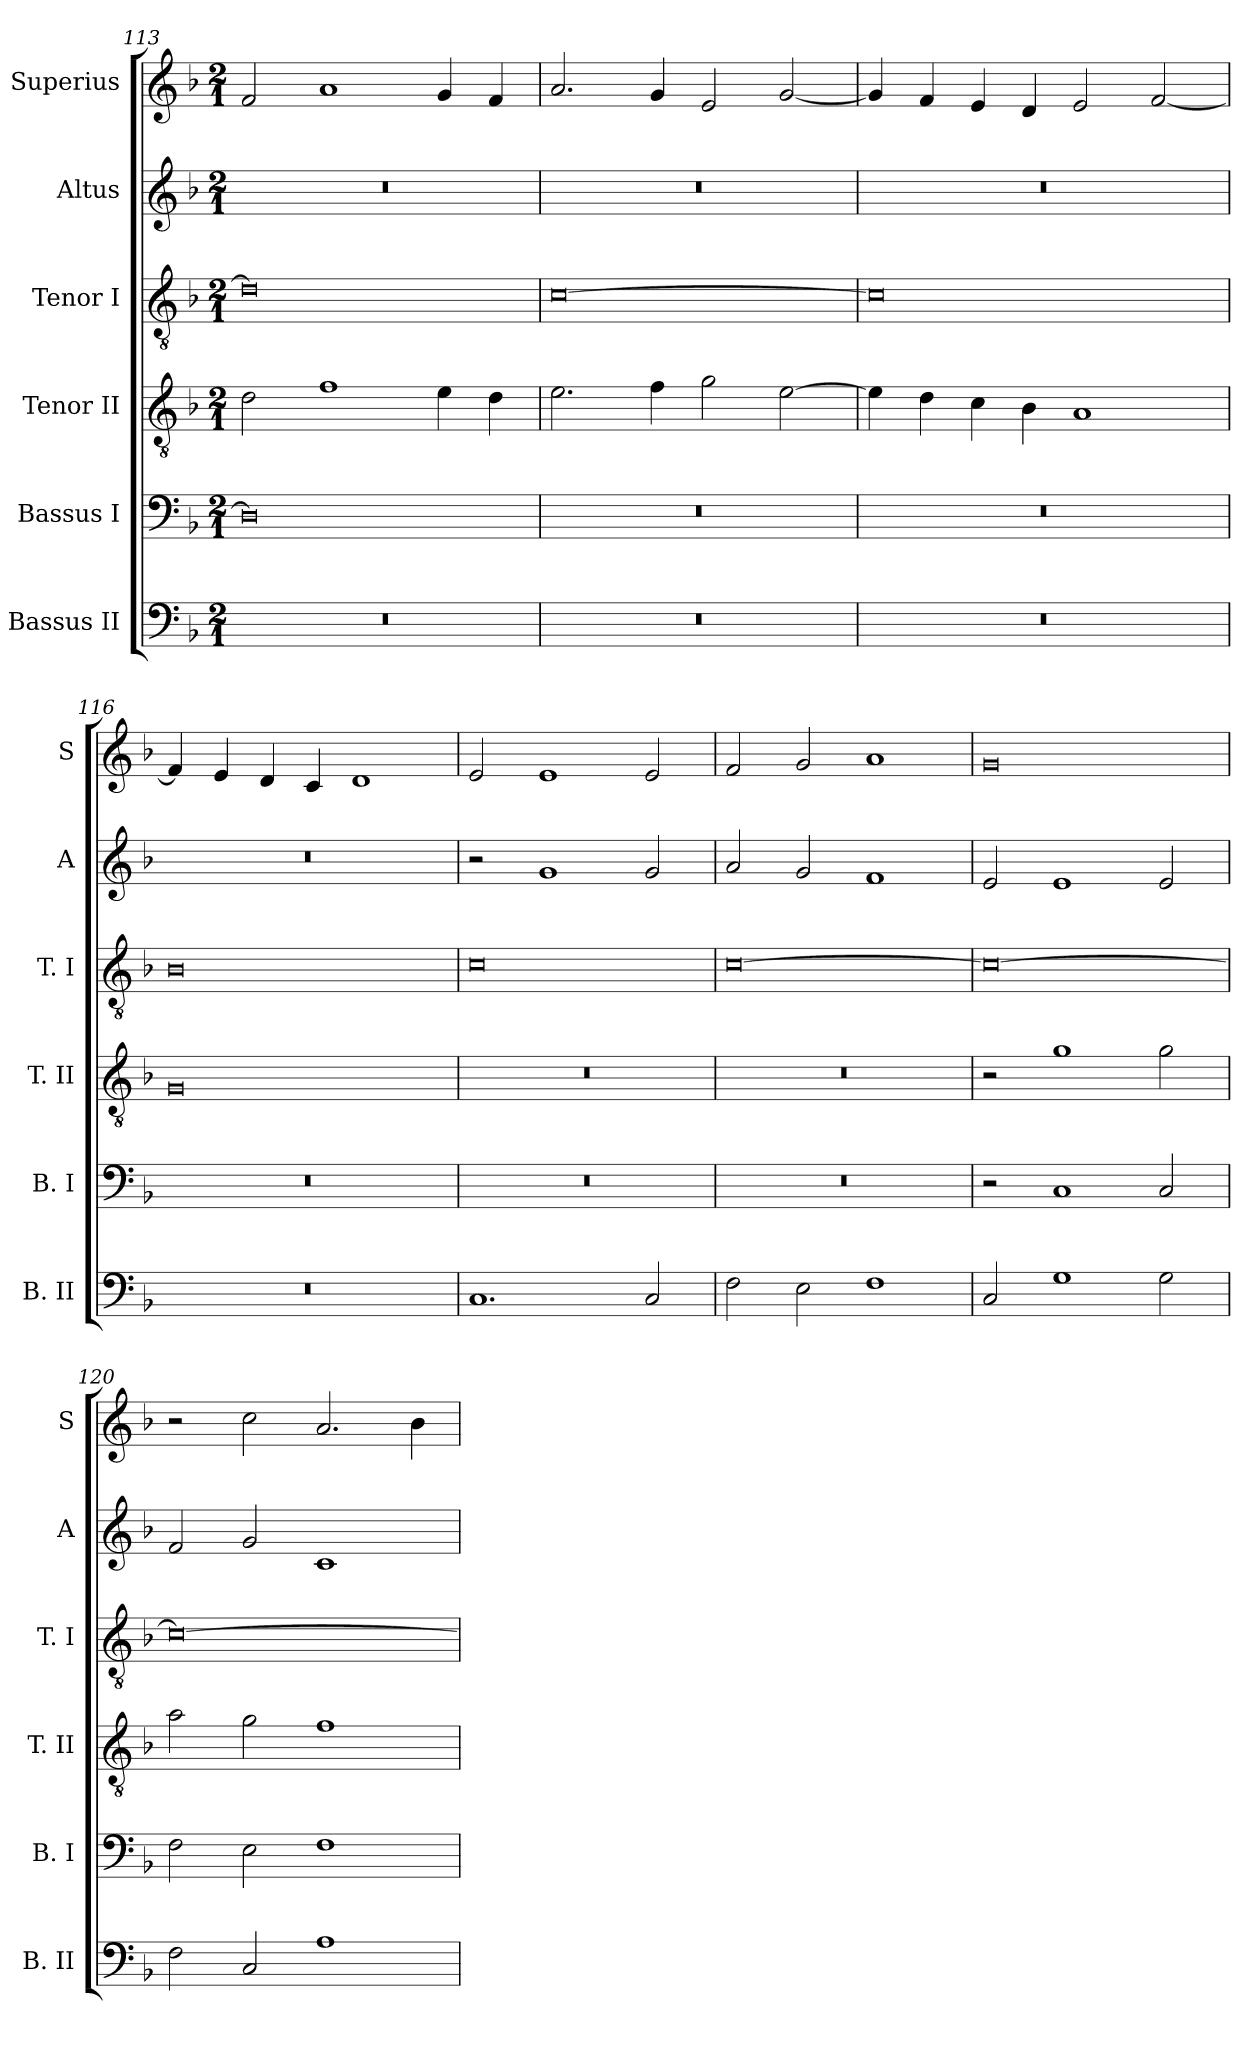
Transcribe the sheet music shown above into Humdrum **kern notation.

**kern	**kern	**kern	**kern	**kern	**kern
*part6	*part5	*part4	*part3	*part2	*part1
*staff6	*staff5	*staff4	*staff3	*staff2	*staff1
*I"Bassus II	*I"Bassus I	*I"Tenor II	*I"Tenor I	*I"Altus	*I"Superius
*I'B. II	*I'B. I	*I'T. II	*I'T. I	*I'A	*I'S
*clefF4	*clefF4	*clefGv2	*clefGv2	*clefG2	*clefG2
*k[b-]	*k[b-]	*k[b-]	*k[b-]	*k[b-]	*k[b-]
*F:	*F:	*F:	*F:	*F:	*F:
*M2/1	*M2/1	*M2/1	*M2/1	*M2/1	*M2/1
=113	=113	=113	=113	=113	=113
0r	0D]	2d	0d]	0r	2f
.	.	1f	.	.	1a
.	.	4e	.	.	4g
.	.	4d	.	.	4f
=114	=114	=114	=114	=114	=114
0r	0r	2.e	[0c	0r	2.a
.	.	4f	.	.	4g
.	.	2g	.	.	2e
.	.	[2e	.	.	[2g
=115	=115	=115	=115	=115	=115
0r	0r	4e]	0c]	0r	4g]
.	.	4d	.	.	4f
.	.	4c	.	.	4e
.	.	4B-	.	.	4d
.	.	1A	.	.	2e
.	.	.	.	.	[2f
=116	=116	=116	=116	=116	=116
0r	0r	0G	0B-	0r	4f]
.	.	.	.	.	4e
.	.	.	.	.	4d
.	.	.	.	.	4c
.	.	.	.	.	1d
=117	=117	=117	=117	=117	=117
1.C	0r	0r	0c	2r	2e
.	.	.	.	1g	1e
2C	.	.	.	2g	2e
=118	=118	=118	=118	=118	=118
2F	0r	0r	[0c	2a	2f
2E	.	.	.	2g	2g
1F	.	.	.	1f	1a
=119	=119	=119	=119	=119	=119
2C	2r	2r	0c_	2e	0g
1G	1C	1g	.	1e	.
2G	2C	2g	.	2e	.
=120	=120	=120	=120	=120	=120
2F	2F	2a	0c_	2f	2r
2C	2E	2g	.	2g	2cc
1A	1F	1f	.	1c	2.a
.	.	.	.	.	4b-
=	=	=	=	=	=
*-	*-	*-	*-	*-	*-
